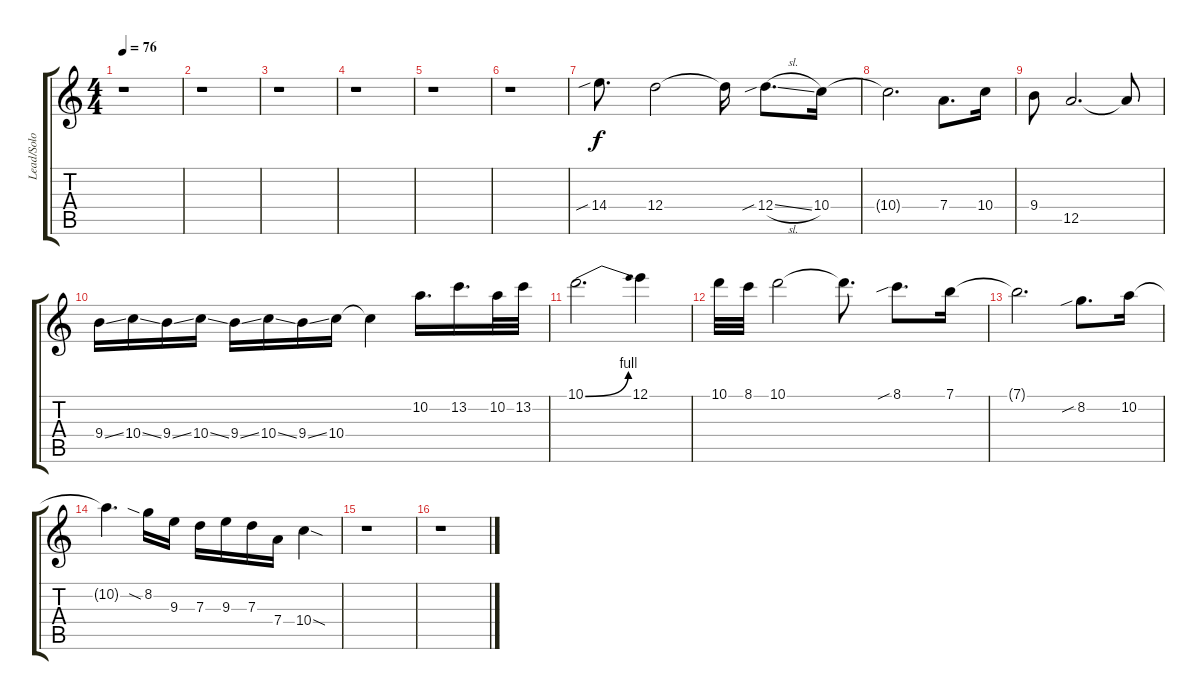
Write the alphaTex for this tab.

\track ("Lead/Solo" "Lead/Solo") {instrument overdrivenguitar}
\staff {score tabs}
\tuning (E4 B3 G3 D3 A2 E2) {hide}
\ts (4 4)
\tempo 76
\clef g2
\ks c
r.1{dy f} |
r.1 |
r.1 |
r.1 |
r.1 |
r.1 |
14.4{sib}.8{d} 12.4.2 12.4{t}.16 12.4{sib sl}.8{d} 10.4.16 |
10.4{t}.2{d} 7.4.8{d} 10.4.16 |
9.4.8 12.5.2{d} 12.5{t}.8 |
9.4{ss}.16 10.4{ss}.16 9.4{ss}.16 10.4{ss}.16 9.4{ss}.16 10.4{ss}.16 9.4{ss}.16 10.4.16 10.4{t}.4 10.2.16{d} 13.2.16{d} 10.2.32 13.2.32 |
10.1{be (bend 0 0 60 4)}.2{d} 12.1.4 |
10.1.32 8.1.32 10.1.2 10.1{t}.8{d} 8.1{sib}.8{d} 7.1.16 |
7.1{t}.2{d} 8.2{sib}.8{d} 10.2.16 |
10.2{t}.4{d} 8.2{sia}.16 9.3.16 7.3.16 9.3.16 7.3.16 7.4.16 10.4{sod}.4 |
r.1 |
r.1
